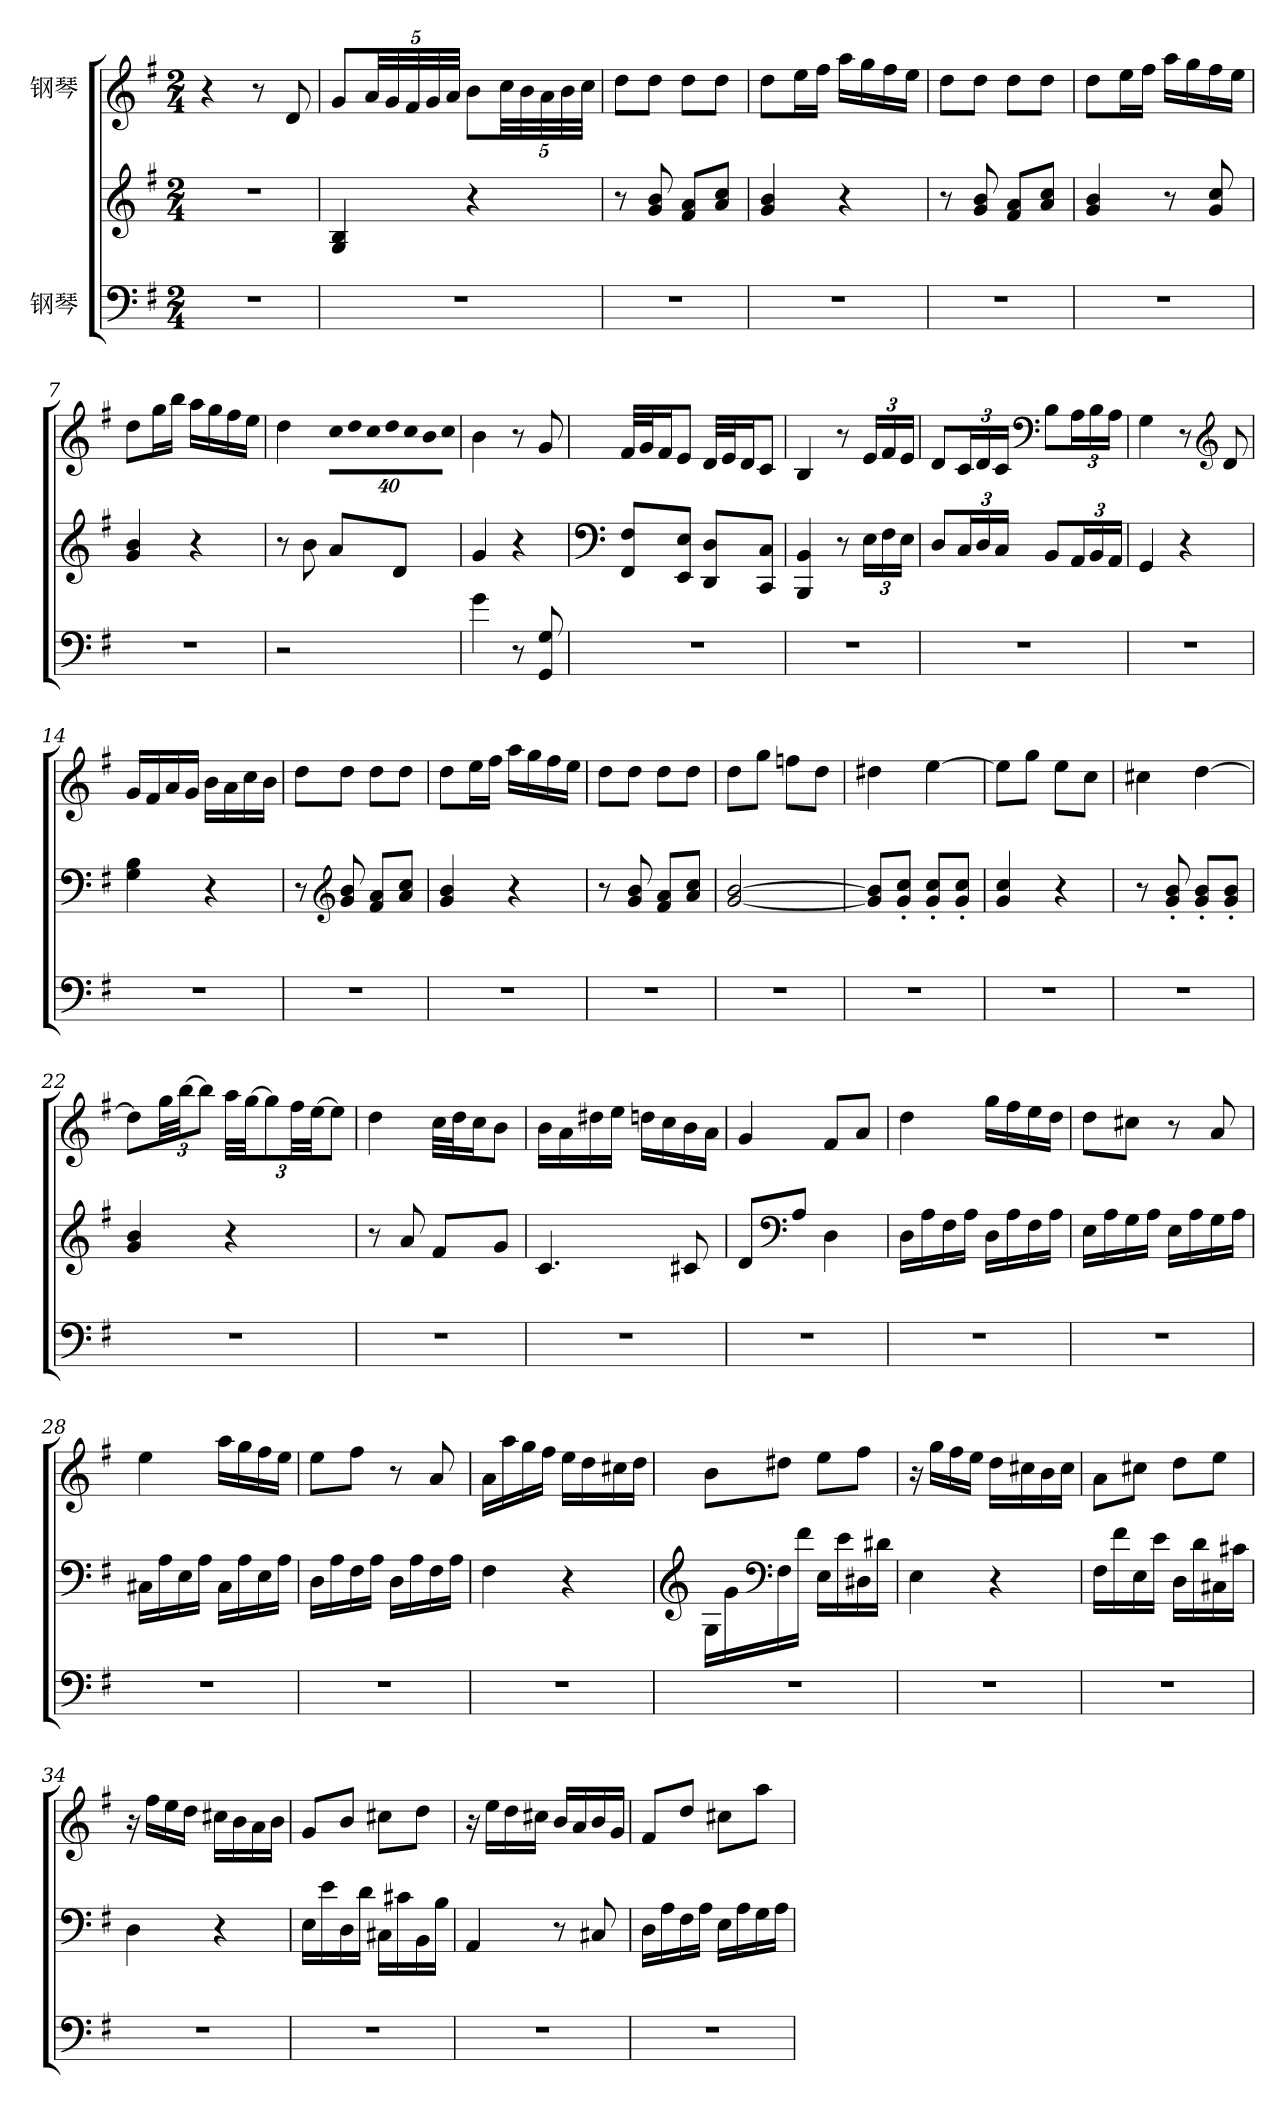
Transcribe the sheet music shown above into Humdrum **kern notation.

**kern	**kern	**kern
*part2	*part2	*part1
*staff3	*staff2	*staff1
*I"钢琴	*	*I"钢琴
*clefF4	*clefG2	*clefG2
*k[f#]	*k[f#]	*k[f#]
*M2/4	*M2/4	*M2/4
*MM120	*MM120	*MM120
=1	=1	=1
2r	2r	4r
.	.	8r
.	.	8d/
=2	=2	=2
2r	4G/ 4B/	8g/L
*	*	*Xbrackettup
.	.	40a/LL
.	.	40g/
.	.	40f#/
.	.	40g/
.	.	40a/JJJ
.	4r	8b\L
.	.	40cc\LL
.	.	40b\
.	.	40a\
.	.	40b\
.	.	40cc\JJJ
=3	=3	=3
2r	8r	8dd\L
.	8g/ 8b/	8dd\J
.	8f#/ 8a/L	8dd\L
.	8a/ 8cc/J	8dd\J
=4	=4	=4
2r	4g/ 4b/	8dd\L
.	.	16ee\L
.	.	16ff#\JJ
.	4r	16aa\LL
.	.	16gg\
.	.	16ff#\
.	.	16ee\JJ
=5	=5	=5
2r	8r	8dd\L
.	8g/ 8b/	8dd\J
.	8f#/ 8a/L	8dd\L
.	8a/ 8cc/J	8dd\J
!!LO:LB:g=z
=6	=6	=6
2r	4g/ 4b/	8dd\L
.	.	16ee\L
.	.	16ff#\JJ
.	8r	16aa\LL
.	.	16gg\
.	8g/ 8cc/	16ff#\
.	.	16ee\JJ
=7	=7	=7
2r	4g/ 4b/	8dd\L
.	.	16gg\L
.	.	16bb\JJ
.	4r	16aa\LL
.	.	16gg\
.	.	16ff#\
.	.	16ee\JJ
=8	=8	=8
2r	8r	4dd\
.	8b\	.
!	!	!LO:N:vis=32
.	8a/L	640%23cc\LLL
!	!	!LO:N:vis=32
.	.	640%23dd\
!	!	!LO:N:vis=32
.	.	640%23cc\
!	!	!LO:N:vis=32
.	.	640%23dd\
.	8d/J	.
!	!	!LO:N:vis=32
.	.	640%23cc\
!	!	!LO:N:vis=32
.	.	640%23b\
!	!	!LO:N:vis=32
.	.	640%23cc\JJJ
640ryy	640ryy	.
=9	=9	=9
4g\	4g/	4b\
8r	4r	8r
8GG/ 8G/	.	8g/
=10	=10	=10
*	*clefF4	*
2r	8FF#/ 8F#/L	32f#/LLL
.	.	32g/J
.	.	16f#/J
.	8EE/ 8E/J	8e/J
.	8DD/ 8D/L	32d/LLL
.	.	32e/J
.	.	16d/J
.	8CC/ 8C/J	8c/J
!!LO:LB:g=z
=11	=11	=11
2r	4BBB/ 4BB/	4B/
.	8r	8r
*	*Xbrackettup	*
.	24E\LL	24e/LL
.	24F#\	24f#/
.	24E\JJ	24e/JJ
=12	=12	=12
2r	8D/L	8d/L
.	24C/L	24c/L
.	24D/	24d/
.	24C/JJ	24c/JJ
*	*	*clefF4
.	8BB/L	8B\L
.	24AA/L	24A\L
.	24BB/	24B\
.	24AA/JJ	24A\JJ
=13	=13	=13
2r	4GG/	4G\
.	4r	8r
*	*	*clefG2
.	.	8d/
=14	=14	=14
2r	4G\ 4B\	16g/LL
.	.	16f#/
.	.	16a/
.	.	16g/JJ
.	4r	16b\LL
.	.	16a\
.	.	16cc\
.	.	16b\JJ
=15	=15	=15
2r	8r	8dd\L
*	*clefG2	*
.	8g/ 8b/	8dd\J
.	8f#/ 8a/L	8dd\L
.	8a/ 8cc/J	8dd\J
!!LO:LB:g=z
=16	=16	=16
2r	4g/ 4b/	8dd\L
.	.	16ee\L
.	.	16ff#\JJ
.	4r	16aa\LL
.	.	16gg\
.	.	16ff#\
.	.	16ee\JJ
=17	=17	=17
2r	8r	8dd\L
.	8g/ 8b/	8dd\J
.	8f#/ 8a/L	8dd\L
.	8a/ 8cc/J	8dd\J
=18	=18	=18
2r	[2g/ [2b/	8dd\L
.	.	8gg\J
.	.	8ffn\L
.	.	8dd\J
=19	=19	=19
2r	8g/] 8b/]L	4dd#X\
.	8g/' 8cc/'J	.
.	8g/' 8cc/'L	[4ee\
.	8g/' 8cc/'J	.
=20	=20	=20
2r	4g/ 4cc/	8ee\L]
.	.	8gg\J
.	4r	8ee\L
.	.	8cc\J
=21	=21	=21
2r	8r	4cc#X\
.	8g/' 8b/'	.
.	8g/' 8b/'L	[4dd\
.	8g/' 8b/'J	.
!!LO:PB:g=z
=22	=22	=22
2r	4g/ 4b/	8dd\L]
.	.	48gg\LL
.	.	[48bb\JJ
.	.	12bb\J]
.	4r	48aa\LLL
.	.	[48gg\JJ
.	.	12gg\]
.	.	48ff#\LL
.	.	[48ee\JJ
.	.	12ee\J]
=23	=23	=23
2r	8r	4dd\
.	8a/	.
.	8f#/L	32cc\LLL
.	.	32dd\J
.	.	16cc\J
.	8g/J	8b\J
=24	=24	=24
2r	4.c/	16b\LL
.	.	16a\
.	.	16dd#X\
.	.	16ee\JJ
.	.	16ddn\LL
.	.	16cc\
.	8c#X/	16b\
.	.	16a\JJ
=25	=25	=25
2r	8d/L	4g/
*	*clefF4	*
.	8A/J	.
.	4D\	8f#/L
.	.	8a/J
!!LO:LB:g=z
=26	=26	=26
2r	16D\LL	4dd\
.	16A\	.
.	16F#\	.
.	16A\JJ	.
.	16D\LL	16gg\LL
.	16A\	16ff#\
.	16F#\	16ee\
.	16A\JJ	16dd\JJ
=27	=27	=27
2r	16E\LL	8dd\L
.	16A\	.
.	16G\	8cc#X\J
.	16A\JJ	.
.	16E\LL	8r
.	16A\	.
.	16G\	8a/
.	16A\JJ	.
=28	=28	=28
2r	16C#X\LL	4ee\
.	16A\	.
.	16E\	.
.	16A\JJ	.
.	16C#\LL	16aa\LL
.	16A\	16gg\
.	16E\	16ff#\
.	16A\JJ	16ee\JJ
=29	=29	=29
2r	16D\LL	8ee\L
.	16A\	.
.	16F#\	8ff#\J
.	16A\JJ	.
.	16D\LL	8r
.	16A\	.
.	16F#\	8a/
.	16A\JJ	.
!!LO:LB:g=z
=30	=30	=30
2r	4F#\	16a\LL
.	.	16aa\
.	.	16gg\
.	.	16ff#\JJ
.	4r	16ee\LL
.	.	16dd\
.	.	16cc#X\
.	.	16dd\JJ
=31	=31	=31
*	*clefG2	*
2r	16G\LL	8b\L
.	16g\	.
*	*clefF4	*
.	16F#\	8dd#X\J
.	16f#\JJ	.
.	16E\LL	8ee\L
.	16e\	.
.	16D#X\	8ff#\J
.	16d#X\JJ	.
=32	=32	=32
2r	4E\	16r
.	.	16gg\LL
.	.	16ff#\
.	.	16ee\JJ
.	4r	16dd\LL
.	.	16cc#X\
.	.	16b\
.	.	16cc#\JJ
=33	=33	=33
2r	16F#\LL	8a\L
.	16f#\	.
.	16E\	8cc#X\J
.	16e\JJ	.
.	16D\LL	8dd\L
.	16d\	.
.	16C#X\	8ee\J
.	16c#X\JJ	.
!!LO:LB:g=z
=34	=34	=34
2r	4D\	16r
.	.	16ff#\LL
.	.	16ee\
.	.	16dd\JJ
.	4r	16cc#X\LL
.	.	16b\
.	.	16a\
.	.	16b\JJ
=35	=35	=35
2r	16E\LL	8g/L
.	16e\	.
.	16D\	8b/J
.	16d\JJ	.
.	16C#X\LL	8cc#X\L
.	16c#X\	.
.	16BB\	8dd\J
.	16B\JJ	.
=36	=36	=36
2r	4AA/	16r
.	.	16ee\LL
.	.	16dd\
.	.	16cc#X\JJ
.	8r	16b/LL
.	.	16a/
.	8C#X/	16b/
.	.	16g/JJ
=37	=37	=37
2r	16D\LL	8f#/L
.	16A\	.
.	16F#\	8dd/J
.	16A\JJ	.
.	16E\LL	8cc#X\L
.	16A\	.
.	16G\	8aa\J
.	16A\JJ	.
=	=	=
*-	*-	*-
